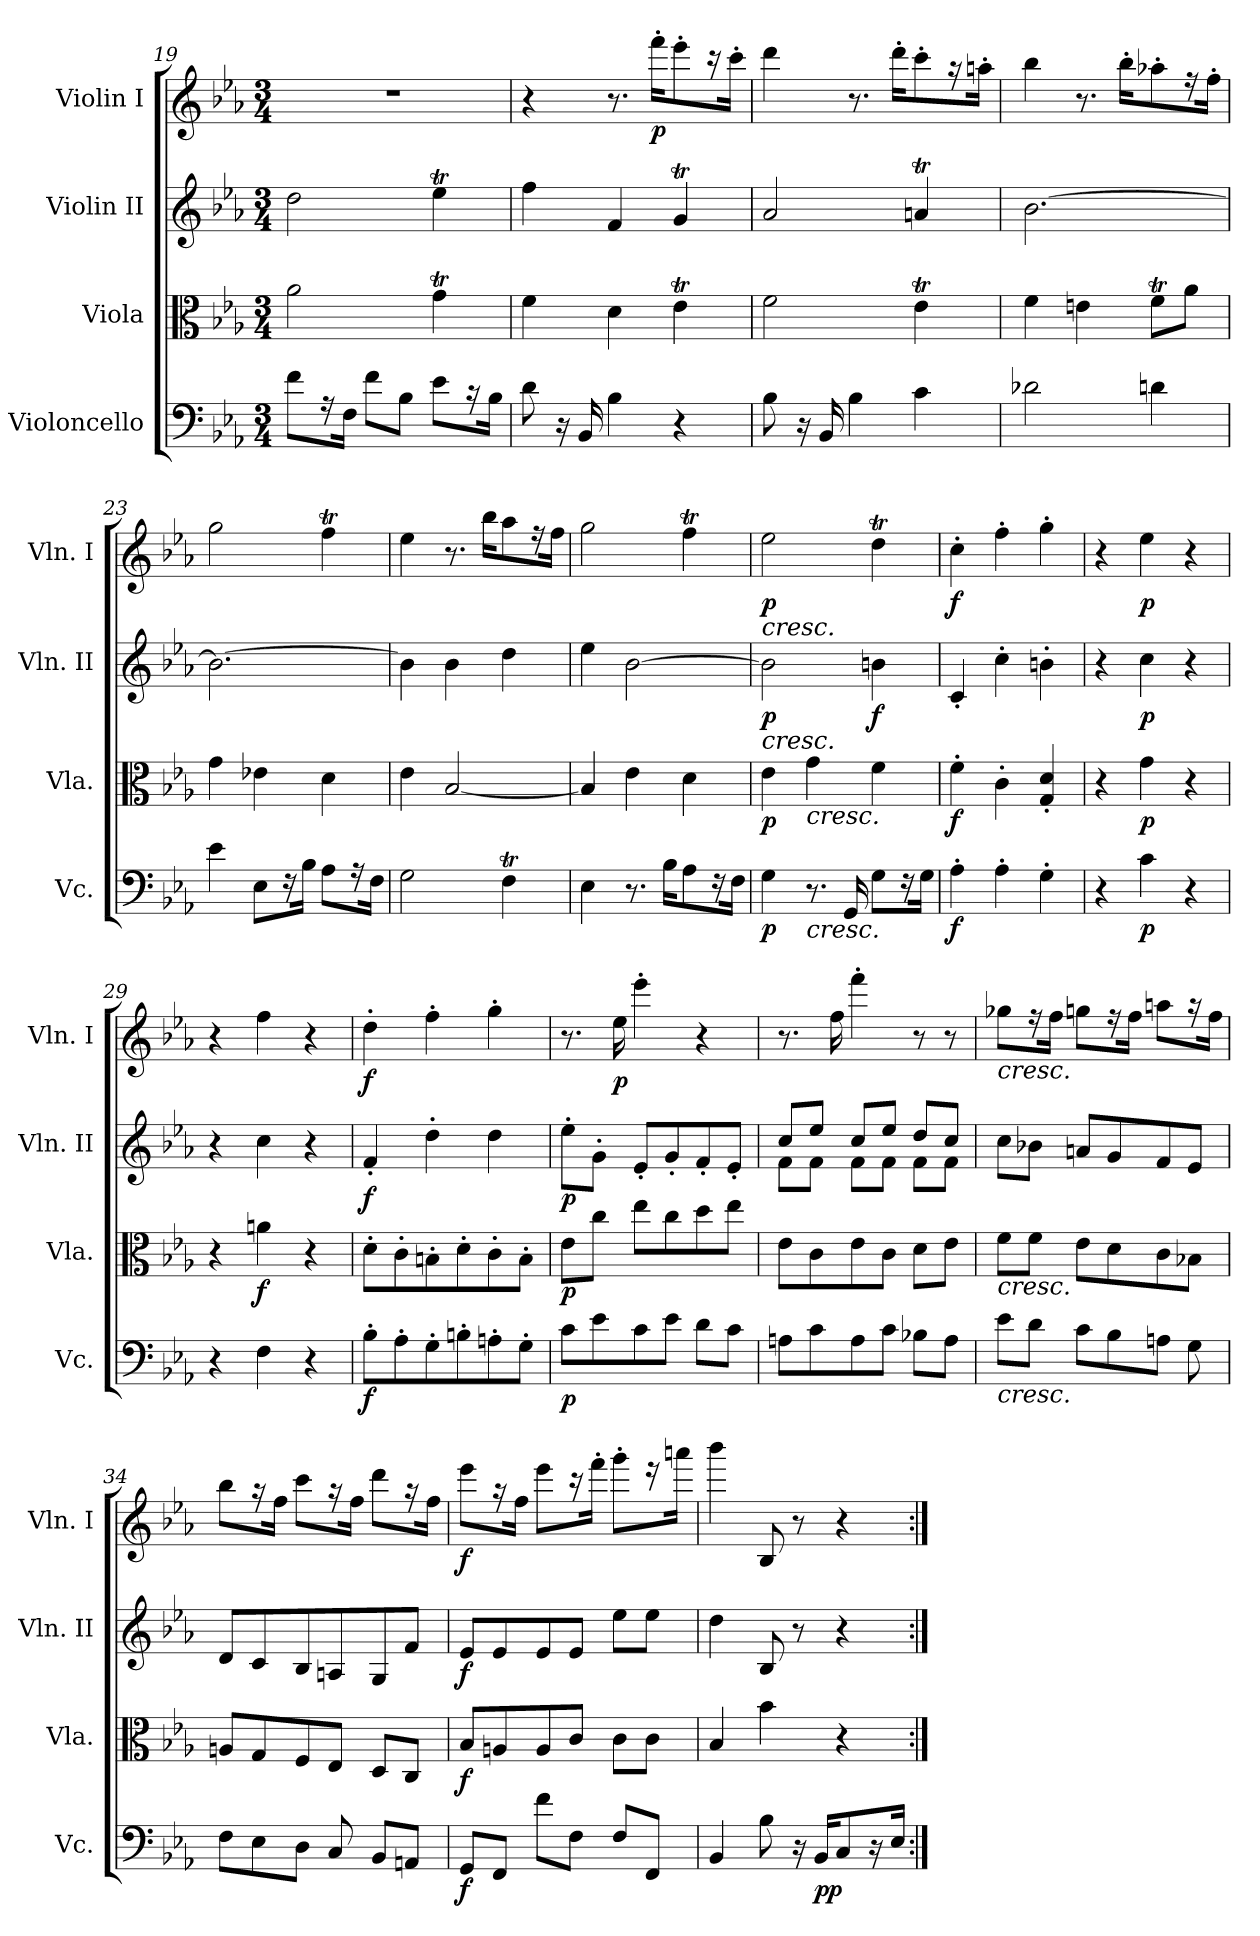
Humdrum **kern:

**kern	**dynam	**kern	**dynam	**kern	**dynam	**kern	**dynam
*part4	*part4	*part3	*part3	*part2	*part2	*part1	*part1
*staff4	*staff4	*staff3	*staff3	*staff2	*staff2	*staff1	*staff1
*I"Violoncello	*	*I"Viola	*	*I"Violin II	*	*I"Violin I	*
*I'Vc.	*	*I'Vla.	*	*I'Vln. II	*	*I'Vln. I	*
*clefF4	*	*clefC3	*	*clefG2	*	*clefG2	*
*k[b-e-a-]	*	*k[b-e-a-]	*	*k[b-e-a-]	*	*k[b-e-a-]	*
*E-:	*	*E-:	*	*E-:	*	*E-:	*
*M3/4	*	*M3/4	*	*M3/4	*	*M3/4	*
=19	=19	=19	=19	=19	=19	=19	=19
8f\L	.	2a-\	.	2dd\	.	2.r	.
16r	.	.	.	.	.	.	.
16F\Jk	.	.	.	.	.	.	.
8f\L	.	.	.	.	.	.	.
8B-\J	.	.	.	.	.	.	.
8e-\L	.	4gt\	.	4ee-T\	.	.	.
16r	.	.	.	.	.	.	.
16B-\Jk	.	.	.	.	.	.	.
=20	=20	=20	=20	=20	=20	=20	=20
8d\	.	4f\	.	4ff\	.	4r	.
16r	.	.	.	.	.	.	.
16BB-/	.	.	.	.	.	.	.
4B-\	.	4d\	.	4f/	.	8.r	.
!	!	!	!	!	!	!	!LO:DY:b
.	.	.	.	.	.	16fff'\KL	p
4r	.	4e-T\	.	4gt/	.	8eee-'\	.
.	.	.	.	.	.	16r	.
.	.	.	.	.	.	16ccc'\Jk	.
=21	=21	=21	=21	=21	=21	=21	=21
8B-\	.	2f\	.	2a-/	.	4ddd\	.
16r	.	.	.	.	.	.	.
16BB-/	.	.	.	.	.	.	.
4B-\	.	.	.	.	.	8.r	.
.	.	.	.	.	.	16ddd'\KL	.
4c\	.	4e-T\	.	4ant/	.	8ccc'\	.
.	.	.	.	.	.	16r	.
.	.	.	.	.	.	16aan'\Jk	.
=22	=22	=22	=22	=22	=22	=22	=22
2d-X\	.	4f\	.	[2.b-\	.	4bb-\	.
.	.	4en\	.	.	.	8.r	.
.	.	.	.	.	.	16bb-'\KL	.
4dn\	.	8fT\L	.	.	.	8aa-X'\	.
.	.	8a-\J	.	.	.	16r	.
.	.	.	.	.	.	16ff'\Jk	.
!!LO:PB:g=z
=23	=23	=23	=23	=23	=23	=23	=23
4e-\	.	4g\	.	2.b-\_	.	2gg\	.
8E-\L	.	4e-X\	.	.	.	.	.
16r	.	.	.	.	.	.	.
16B-\Jk	.	.	.	.	.	.	.
8A-\L	.	4d\	.	.	.	4ffT\	.
16r	.	.	.	.	.	.	.
16F\Jk	.	.	.	.	.	.	.
=24	=24	=24	=24	=24	=24	=24	=24
2G\	.	4e-\	.	4b-\]	.	4ee-\	.
.	.	[2B-/	.	4b-\	.	8.r	.
.	.	.	.	.	.	16bb-\KL	.
4FT\	.	.	.	4dd\	.	8aa-\	.
.	.	.	.	.	.	16r	.
.	.	.	.	.	.	16ff\Jk	.
=25	=25	=25	=25	=25	=25	=25	=25
4E-\	.	4B-/]	.	4ee-\	.	2gg\	.
8.r	.	4e-\	.	[2b-\	.	.	.
16B-\KL	.	.	.	.	.	.	.
8A-\	.	4d\	.	.	.	4ffT\	.
16r	.	.	.	.	.	.	.
16F\Jk	.	.	.	.	.	.	.
=26	=26	=26	=26	=26	=26	=26	=26
!	!	!	!	!	!	!LO:TX:b:i:t=cresc.	!
!	!	!	!	!LO:TX:b:i:t=cresc.	!	!	!
!	!LO:DY:b	!	!LO:DY:b	!	!LO:DY:b	!	!LO:DY:b
4G\	p	4e-\	p	2b-\]	p	2ee-\	p
!	!	!LO:TX:b:i:t=cresc.	!	!	!	!	!
!LO:TX:b:i:t=cresc.	!	!	!	!	!	!	!
8.r	.	4g\	.	.	.	.	.
16GG/	.	.	.	.	.	.	.
!	!	!	!	!	!LO:DY:b	!	!
8G\L	.	4f\	.	4bn\	f	4ddt\	.
16r	.	.	.	.	.	.	.
16G\Jk	.	.	.	.	.	.	.
=27	=27	=27	=27	=27	=27	=27	=27
!	!LO:DY:b	!	!LO:DY:b	!	!	!	!LO:DY:b
4A-'\	f	4f'\	f	4c'/	.	4cc'\	f
4A-'\	.	4c'\	.	4cc'\	.	4ff'\	.
4G'\	.	4G/' 4d/'	.	4bn'\	.	4gg'\	.
=28	=28	=28	=28	=28	=28	=28	=28
4r	.	4r	.	4r	.	4r	.
!	!LO:DY:b	!	!LO:DY:b	!	!LO:DY:b	!	!LO:DY:b
4c\	p	4g\	p	4cc\	p	4ee-\	p
4r	.	4r	.	4r	.	4r	.
!!LO:LB:g=z
=29	=29	=29	=29	=29	=29	=29	=29
4r	.	4r	.	4r	.	4r	.
!	!	!	!LO:DY:b	!	!	!	!
4F\	.	4an\	f	4cc\	.	4ff\	.
4r	.	4r	.	4r	.	4r	.
=30	=30	=30	=30	=30	=30	=30	=30
!	!LO:DY:b	!	!	!	!LO:DY:b	!	!LO:DY:b
8B-'\L	f	8d'\L	.	4f'/	f	4dd'\	f
8A-'\	.	8c'\	.	.	.	.	.
8G'\	.	8Bn'\	.	4dd'\	.	4ff'\	.
8Bn'\	.	8d'\	.	.	.	.	.
8An'\	.	8c'\	.	4dd\	.	4gg'\	.
8G'\J	.	8B'\J	.	.	.	.	.
=31	=31	=31	=31	=31	=31	=31	=31
!	!LO:DY:b	!	!LO:DY:b	!	!LO:DY:b	!	!
8c\L	p	8e-\L	p	8ee-'\L	p	8.r	.
8e-\	.	8cc\J	.	8g'\J	.	.	.
!	!	!	!	!	!	!	!LO:DY:b
.	.	.	.	.	.	16ee-\	p
8c\	.	8ee-\L	.	8e-'/L	.	4eee-'\	.
8e-\J	.	8cc\	.	8g'/	.	.	.
8d\L	.	8dd\	.	8f'/	.	4r	.
8c\J	.	8ee-\J	.	8e-'/J	.	.	.
=32	=32	=32	=32	=32	=32	=32	=32
*	*	*	*	*^	*	*	*
8An\L	.	8e-\L	.	8cc/L	8f\L	.	8.r	.
8c\	.	8c\	.	8ee-/J	8f\J	.	.	.
.	.	.	.	.	.	.	16ff\	.
8A\	.	8e-\	.	8cc/L	8f\L	.	4fff'\	.
8c\J	.	8c\J	.	8ee-/J	8f\J	.	.	.
8B-X\L	.	8d\L	.	8dd/L	8f\L	.	8r	.
8A\J	.	8e-\J	.	8cc/J	8f\J	.	8r	.
=33	=33	=33	=33	=33	=33	=33	=33	=33
!	!	!	!	!	!	!	!LO:TX:b:i:t=cresc.	!
!	!	!	!	!LO:TX:b:i:t=cresc.	!	!	!	!
!	!	!LO:TX:b:i:t=cresc.	!	!	!	!	!	!
!LO:TX:b:i:t=cresc.	!	!	!	!	!	!	!	!
*	*	*	*	*v	*v	*	*	*
8e-\L	.	8f\L	.	8cc\L	.	8gg-X\L	.
8d\J	.	8f\J	.	8b-X\J	.	16r	.
.	.	.	.	.	.	16ff\Jk	.
8c\L	.	8e-\L	.	8an/L	.	8ggn\L	.
8B-\	.	8d\	.	8g/	.	16r	.
.	.	.	.	.	.	16ff\Jk	.
8An\J	.	8c\	.	8f/	.	8aan\L	.
8G\	.	8B-X\J	.	8e-/J	.	16r	.
.	.	.	.	.	.	16ff\Jk	.
!!LO:LB:g=z
=34	=34	=34	=34	=34	=34	=34	=34
8F\L	.	8An/L	.	8d/L	.	8bb-\L	.
8E-\	.	8G/	.	8c/	.	16r	.
.	.	.	.	.	.	16ff\Jk	.
8D\J	.	8F/	.	8B-/	.	8ccc\L	.
8C/	.	8E-/J	.	8An/	.	16r	.
.	.	.	.	.	.	16ff\Jk	.
8BB-/L	.	8D/L	.	8G/	.	8ddd\L	.
8AAn/J	.	8C/J	.	8f/J	.	16r	.
.	.	.	.	.	.	16ff\Jk	.
=35	=35	=35	=35	=35	=35	=35	=35
!	!LO:DY:b	!	!LO:DY:b	!	!LO:DY:b	!	!LO:DY:b
8GG/L	f	8B-/L	f	8e-/L	f	8eee-\L	f
8FF/J	.	8An/	.	8e-/	.	16r	.
.	.	.	.	.	.	16ff\Jk	.
8f\L	.	8A/	.	8e-/	.	8eee-\L	.
8F\J	.	8c/J	.	8e-/J	.	16r	.
.	.	.	.	.	.	16fff'\Jk	.
8F/L	.	8c\L	.	8ee-\L	.	8ggg'\L	.
8FF/J	.	8c\J	.	8ee-\J	.	16r	.
.	.	.	.	.	.	16aaan\Jk	.
=36	=36	=36	=36	=36	=36	=36	=36
4BB-/	.	4B-/	.	4dd\	.	4bbb-\	.
8B-\	.	4b-\	.	8B-/	.	8B-/	.
16r	.	.	.	8r	.	8r	.
!	!LO:DY:b	!	!	!	!	!	!
16BB-/KL	pp	.	.	.	.	.	.
8C/	.	4r	.	4r	.	4r	.
16r	.	.	.	.	.	.	.
16E-/Jk	.	.	.	.	.	.	.
=:|!	=:|!	=:|!	=:|!	=:|!	=:|!	=:|!	=:|!
*-	*-	*-	*-	*-	*-	*-	*-
